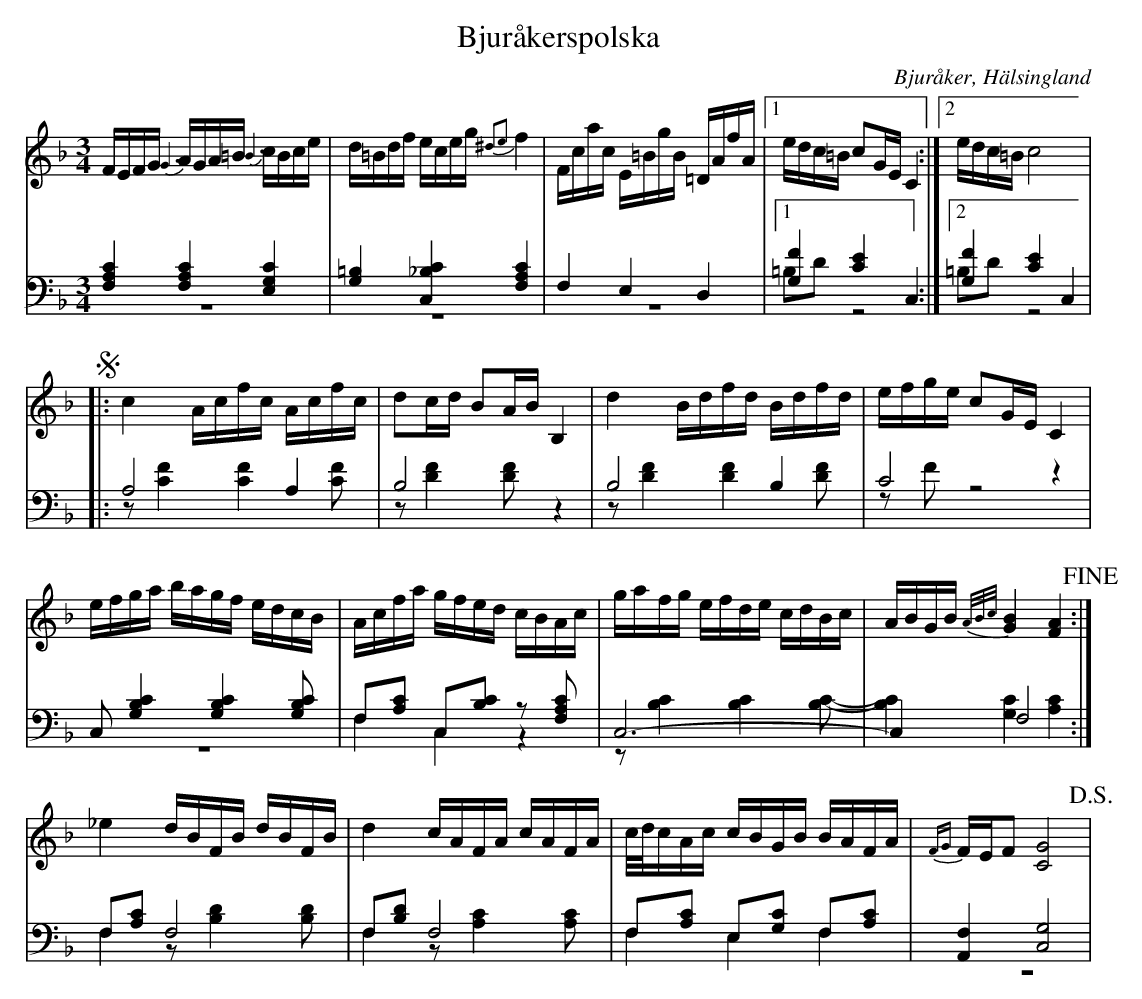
X:1
T: Bjuråkerspolska
O: Bjuråker, Hälsingland
M: 3/4
L: 1/16
K: F
V:1
V:2
V:3 merge
V:1
FEFG {G3}AGA=B {B3}cBce|d=Bdf eceg {^d2e2}f4|Fcac E=BgB =DAfA|1 edc=B c2GE C4:|2 edc=B c8 |
!segno! |:c4 Acfc Acfc|d2cd B2AB B,4|d4 Bdfd Bdfd|efge c2GE C4|
efga bagf edcB|Acfa gfed cBAc|gafg efde cdBc|ABGB {A/B/c/}[G4B4] [F4A4] !fine!:|
_e4 dBFB dBFB|d4 cAFA cAFA|c/d/cAc cBGB BAFA|{FG}FEF2 [C8G8] !D.S.!|
V:2 clef=bass
[F,4A,4C4] [F,4A,4C4] [E,4G,4C4]|[G,4=B,4] [C,4_B,4C4] [F,4A,4C4]|F,4 E,4 D,4|1 [G,4F4] [C4E4] C,4:|2 [G,4F4] [C4E4] C,4 |
|:A,8 A,4|B,8 z4|B,8  B,4|C8 z4|
C,2 [G,4B,4C4] [G,4B,4C4] [G,2B,2C2]|F,2[A,2C2] C,2[B,2C2] z2 [F,2A,2C2]|C,12-|C,4 F,8:|
F,2[A,2C2] F,8|F,2[B,2D2] F,8|F,2[A,2C2] E,2[G,2C2] F,2[A,2C2]|[A,,4F,4] [C,8G,8] |
V:3 clef=bass
z12|z12|z12|1 =B,2D2 z8:|2 =B,2D2 z8|
|:z2 [C4F4] [C4F4] [C2F2]|z2 [D4F4] [D2F2] z4|z2 [D4F4] [D4F4] [D2F2]|z2 F2 z8|
z12|F,4 C,4 z4|z2 [B,4C4] [B,4C4] [B,2C2]-|[B,4C4] [G,4C4] [A,4C4]:|
F,4 z2 [B,4D4] [B,2D2]|F,4 z2 [A,4C4] [A,2C2]|F,4 E,4 F,4|z12|
